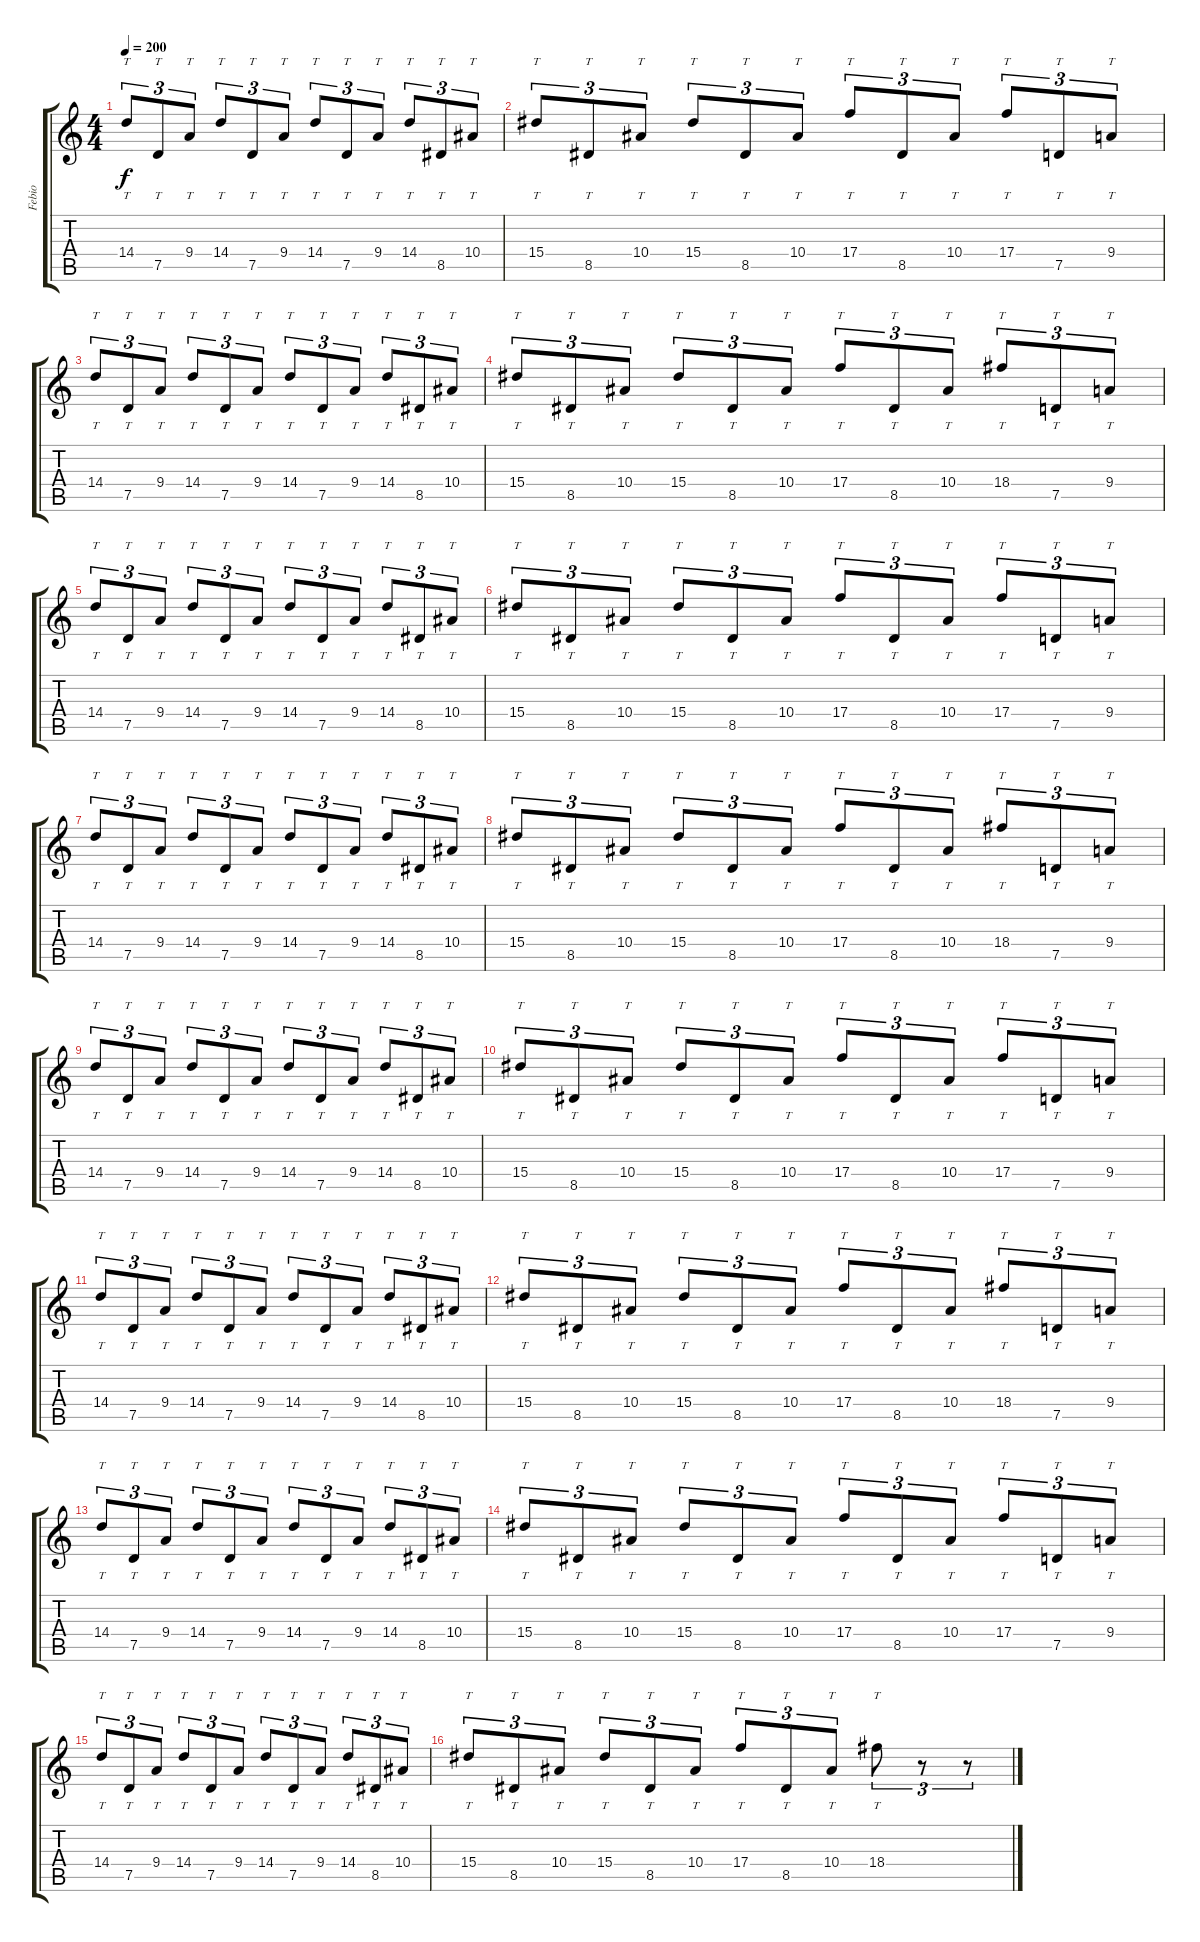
\track ("Febio" "Febio") {instrument distortionguitar}
\staff {score tabs}
\tuning (D4 A3 F3 C3 G2 D2) {hide}
\ts (4 4)
\tempo 200
\clef g2
\ks c
14.4.8{tt tu (3 2) dy f} 7.5.8{tt tu (3 2)} 9.4.8{tt tu (3 2)} 14.4.8{tt tu (3 2)} 7.5.8{tt tu (3 2)} 9.4.8{tt tu (3 2)} 14.4.8{tt tu (3 2)} 7.5.8{tt tu (3 2)} 9.4.8{tt tu (3 2)} 14.4.8{tt tu (3 2)} 8.5.8{tt tu (3 2)} 10.4.8{tt tu (3 2)} |
15.4.8{tt tu (3 2)} 8.5.8{tt tu (3 2)} 10.4.8{tt tu (3 2)} 15.4.8{tt tu (3 2)} 8.5.8{tt tu (3 2)} 10.4.8{tt tu (3 2)} 17.4.8{tt tu (3 2)} 8.5.8{tt tu (3 2)} 10.4.8{tt tu (3 2)} 17.4.8{tt tu (3 2)} 7.5.8{tt tu (3 2)} 9.4.8{tt tu (3 2)} |
14.4.8{tt tu (3 2)} 7.5.8{tt tu (3 2)} 9.4.8{tt tu (3 2)} 14.4.8{tt tu (3 2)} 7.5.8{tt tu (3 2)} 9.4.8{tt tu (3 2)} 14.4.8{tt tu (3 2)} 7.5.8{tt tu (3 2)} 9.4.8{tt tu (3 2)} 14.4.8{tt tu (3 2)} 8.5.8{tt tu (3 2)} 10.4.8{tt tu (3 2)} |
15.4.8{tt tu (3 2)} 8.5.8{tt tu (3 2)} 10.4.8{tt tu (3 2)} 15.4.8{tt tu (3 2)} 8.5.8{tt tu (3 2)} 10.4.8{tt tu (3 2)} 17.4.8{tt tu (3 2)} 8.5.8{tt tu (3 2)} 10.4.8{tt tu (3 2)} 18.4.8{tt tu (3 2)} 7.5.8{tt tu (3 2)} 9.4.8{tt tu (3 2)} |
14.4.8{tt tu (3 2)} 7.5.8{tt tu (3 2)} 9.4.8{tt tu (3 2)} 14.4.8{tt tu (3 2)} 7.5.8{tt tu (3 2)} 9.4.8{tt tu (3 2)} 14.4.8{tt tu (3 2)} 7.5.8{tt tu (3 2)} 9.4.8{tt tu (3 2)} 14.4.8{tt tu (3 2)} 8.5.8{tt tu (3 2)} 10.4.8{tt tu (3 2)} |
15.4.8{tt tu (3 2)} 8.5.8{tt tu (3 2)} 10.4.8{tt tu (3 2)} 15.4.8{tt tu (3 2)} 8.5.8{tt tu (3 2)} 10.4.8{tt tu (3 2)} 17.4.8{tt tu (3 2)} 8.5.8{tt tu (3 2)} 10.4.8{tt tu (3 2)} 17.4.8{tt tu (3 2)} 7.5.8{tt tu (3 2)} 9.4.8{tt tu (3 2)} |
14.4.8{tt tu (3 2)} 7.5.8{tt tu (3 2)} 9.4.8{tt tu (3 2)} 14.4.8{tt tu (3 2)} 7.5.8{tt tu (3 2)} 9.4.8{tt tu (3 2)} 14.4.8{tt tu (3 2)} 7.5.8{tt tu (3 2)} 9.4.8{tt tu (3 2)} 14.4.8{tt tu (3 2)} 8.5.8{tt tu (3 2)} 10.4.8{tt tu (3 2)} |
15.4.8{tt tu (3 2)} 8.5.8{tt tu (3 2)} 10.4.8{tt tu (3 2)} 15.4.8{tt tu (3 2)} 8.5.8{tt tu (3 2)} 10.4.8{tt tu (3 2)} 17.4.8{tt tu (3 2)} 8.5.8{tt tu (3 2)} 10.4.8{tt tu (3 2)} 18.4.8{tt tu (3 2)} 7.5.8{tt tu (3 2)} 9.4.8{tt tu (3 2)} |
14.4.8{tt tu (3 2)} 7.5.8{tt tu (3 2)} 9.4.8{tt tu (3 2)} 14.4.8{tt tu (3 2)} 7.5.8{tt tu (3 2)} 9.4.8{tt tu (3 2)} 14.4.8{tt tu (3 2)} 7.5.8{tt tu (3 2)} 9.4.8{tt tu (3 2)} 14.4.8{tt tu (3 2)} 8.5.8{tt tu (3 2)} 10.4.8{tt tu (3 2)} |
15.4.8{tt tu (3 2)} 8.5.8{tt tu (3 2)} 10.4.8{tt tu (3 2)} 15.4.8{tt tu (3 2)} 8.5.8{tt tu (3 2)} 10.4.8{tt tu (3 2)} 17.4.8{tt tu (3 2)} 8.5.8{tt tu (3 2)} 10.4.8{tt tu (3 2)} 17.4.8{tt tu (3 2)} 7.5.8{tt tu (3 2)} 9.4.8{tt tu (3 2)} |
14.4.8{tt tu (3 2)} 7.5.8{tt tu (3 2)} 9.4.8{tt tu (3 2)} 14.4.8{tt tu (3 2)} 7.5.8{tt tu (3 2)} 9.4.8{tt tu (3 2)} 14.4.8{tt tu (3 2)} 7.5.8{tt tu (3 2)} 9.4.8{tt tu (3 2)} 14.4.8{tt tu (3 2)} 8.5.8{tt tu (3 2)} 10.4.8{tt tu (3 2)} |
15.4.8{tt tu (3 2)} 8.5.8{tt tu (3 2)} 10.4.8{tt tu (3 2)} 15.4.8{tt tu (3 2)} 8.5.8{tt tu (3 2)} 10.4.8{tt tu (3 2)} 17.4.8{tt tu (3 2)} 8.5.8{tt tu (3 2)} 10.4.8{tt tu (3 2)} 18.4.8{tt tu (3 2)} 7.5.8{tt tu (3 2)} 9.4.8{tt tu (3 2)} |
14.4.8{tt tu (3 2)} 7.5.8{tt tu (3 2)} 9.4.8{tt tu (3 2)} 14.4.8{tt tu (3 2)} 7.5.8{tt tu (3 2)} 9.4.8{tt tu (3 2)} 14.4.8{tt tu (3 2)} 7.5.8{tt tu (3 2)} 9.4.8{tt tu (3 2)} 14.4.8{tt tu (3 2)} 8.5.8{tt tu (3 2)} 10.4.8{tt tu (3 2)} |
15.4.8{tt tu (3 2)} 8.5.8{tt tu (3 2)} 10.4.8{tt tu (3 2)} 15.4.8{tt tu (3 2)} 8.5.8{tt tu (3 2)} 10.4.8{tt tu (3 2)} 17.4.8{tt tu (3 2)} 8.5.8{tt tu (3 2)} 10.4.8{tt tu (3 2)} 17.4.8{tt tu (3 2)} 7.5.8{tt tu (3 2)} 9.4.8{tt tu (3 2)} |
14.4.8{tt tu (3 2)} 7.5.8{tt tu (3 2)} 9.4.8{tt tu (3 2)} 14.4.8{tt tu (3 2)} 7.5.8{tt tu (3 2)} 9.4.8{tt tu (3 2)} 14.4.8{tt tu (3 2)} 7.5.8{tt tu (3 2)} 9.4.8{tt tu (3 2)} 14.4.8{tt tu (3 2)} 8.5.8{tt tu (3 2)} 10.4.8{tt tu (3 2)} |
15.4.8{tt tu (3 2)} 8.5.8{tt tu (3 2)} 10.4.8{tt tu (3 2)} 15.4.8{tt tu (3 2)} 8.5.8{tt tu (3 2)} 10.4.8{tt tu (3 2)} 17.4.8{tt tu (3 2)} 8.5.8{tt tu (3 2)} 10.4.8{tt tu (3 2)} 18.4.8{tt tu (3 2)} r.8{tu (3 2)} r.8{tu (3 2)}
